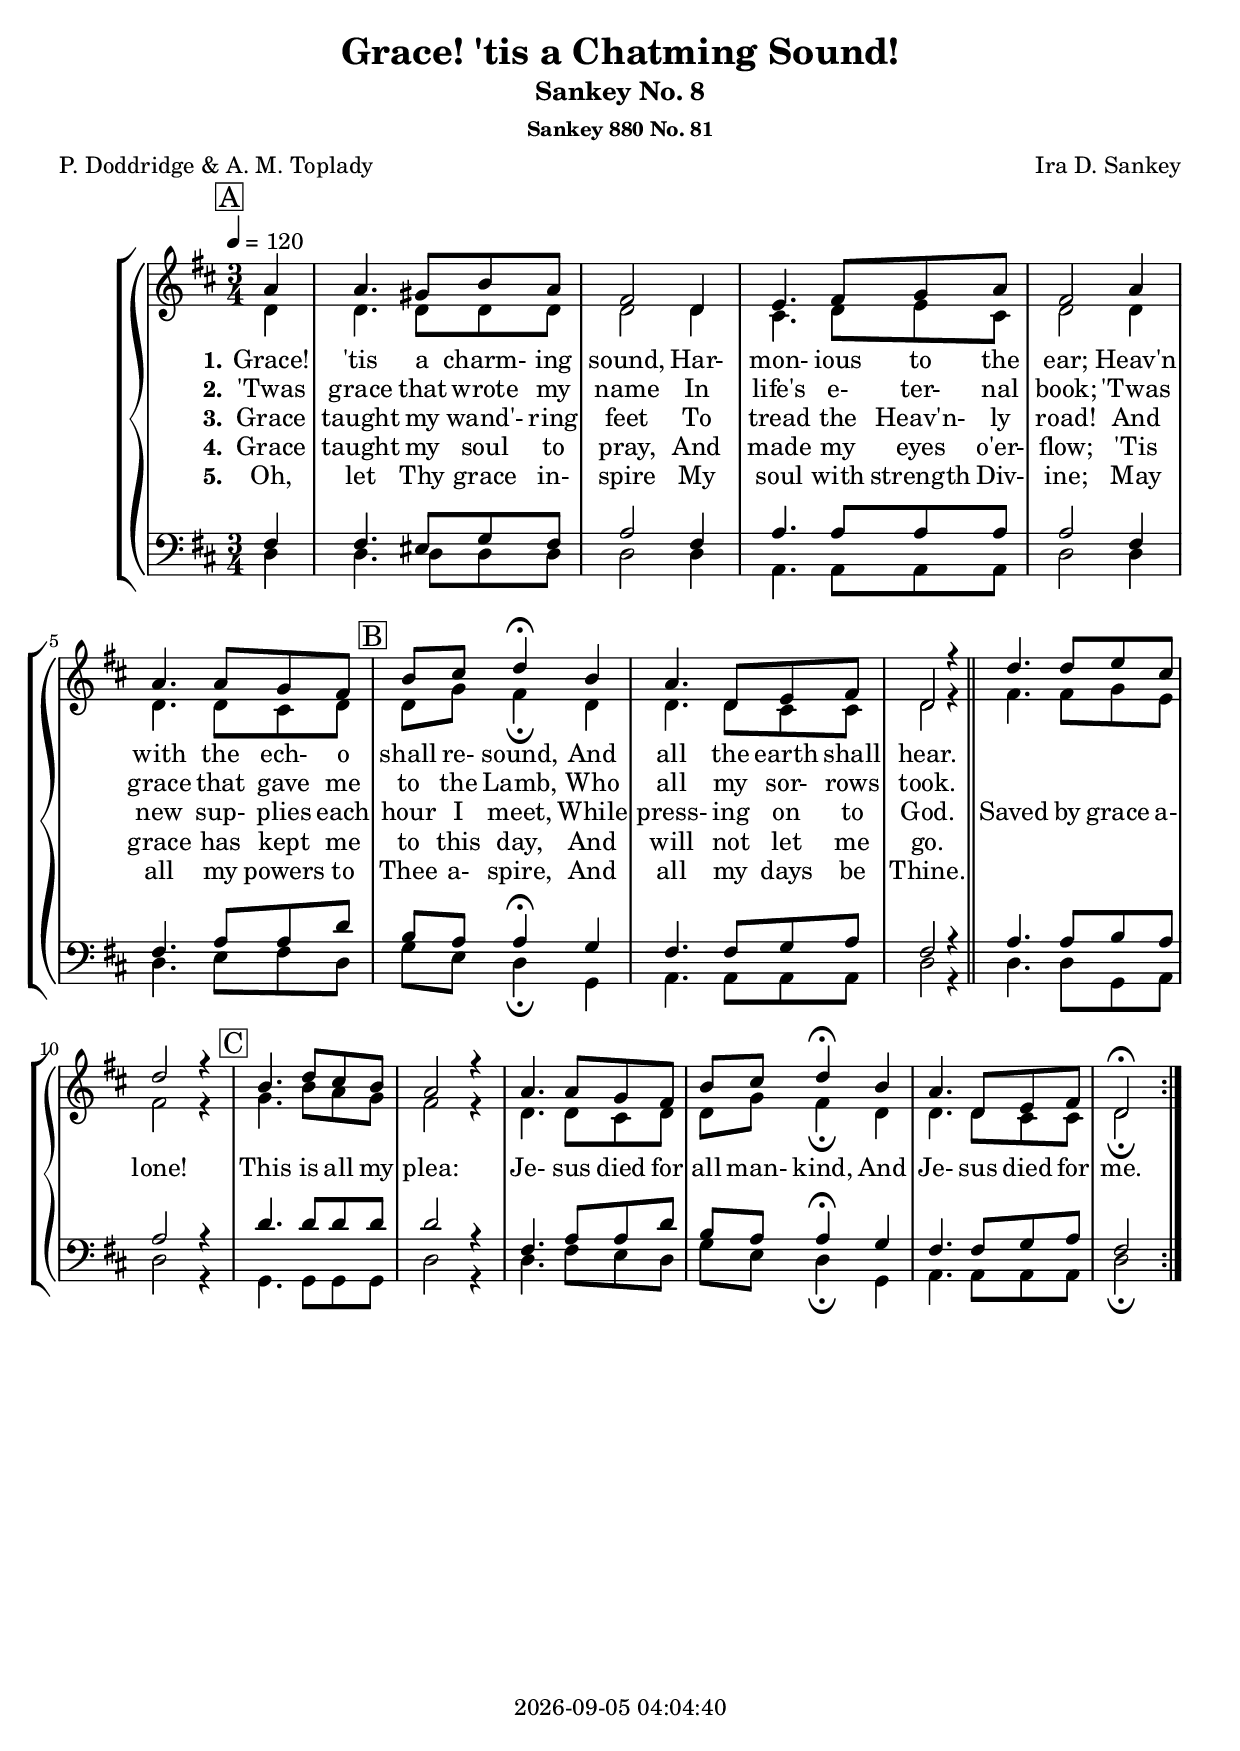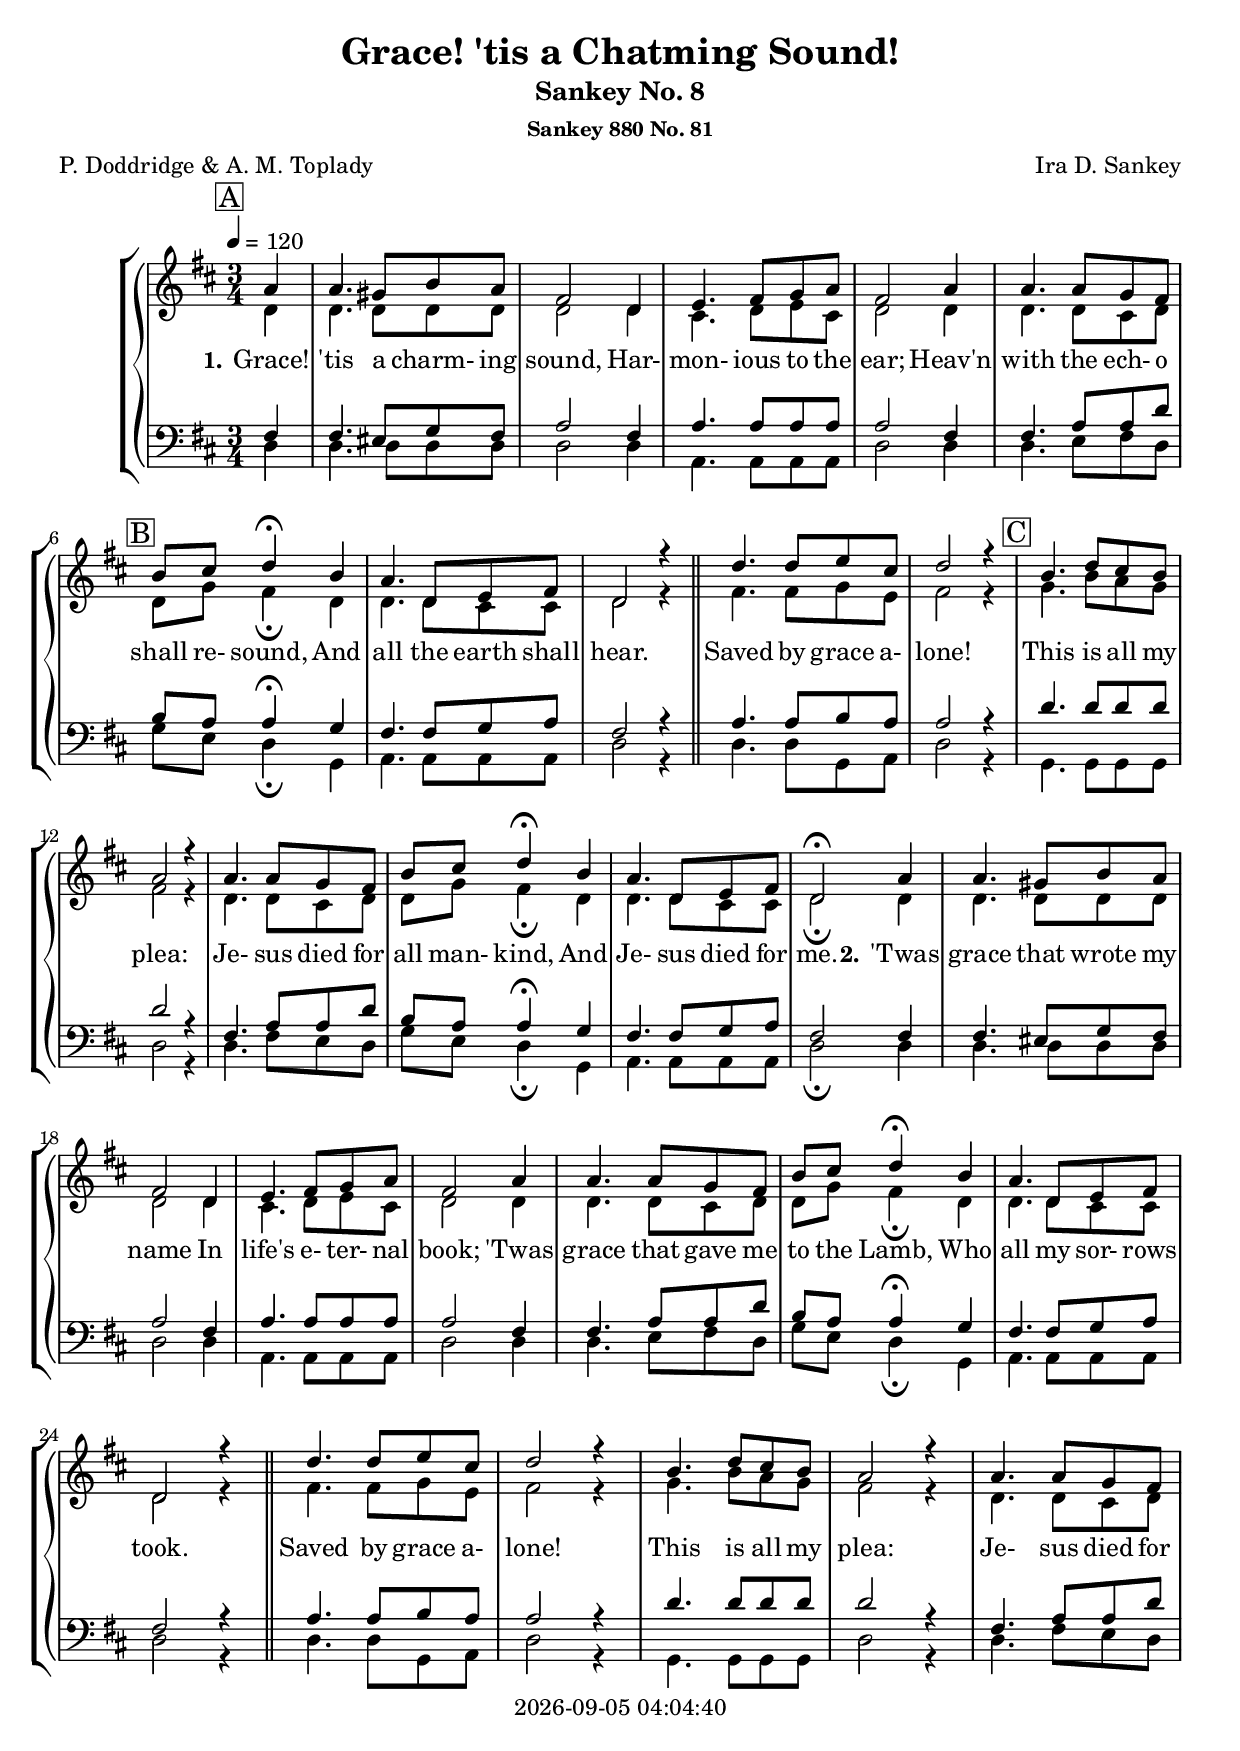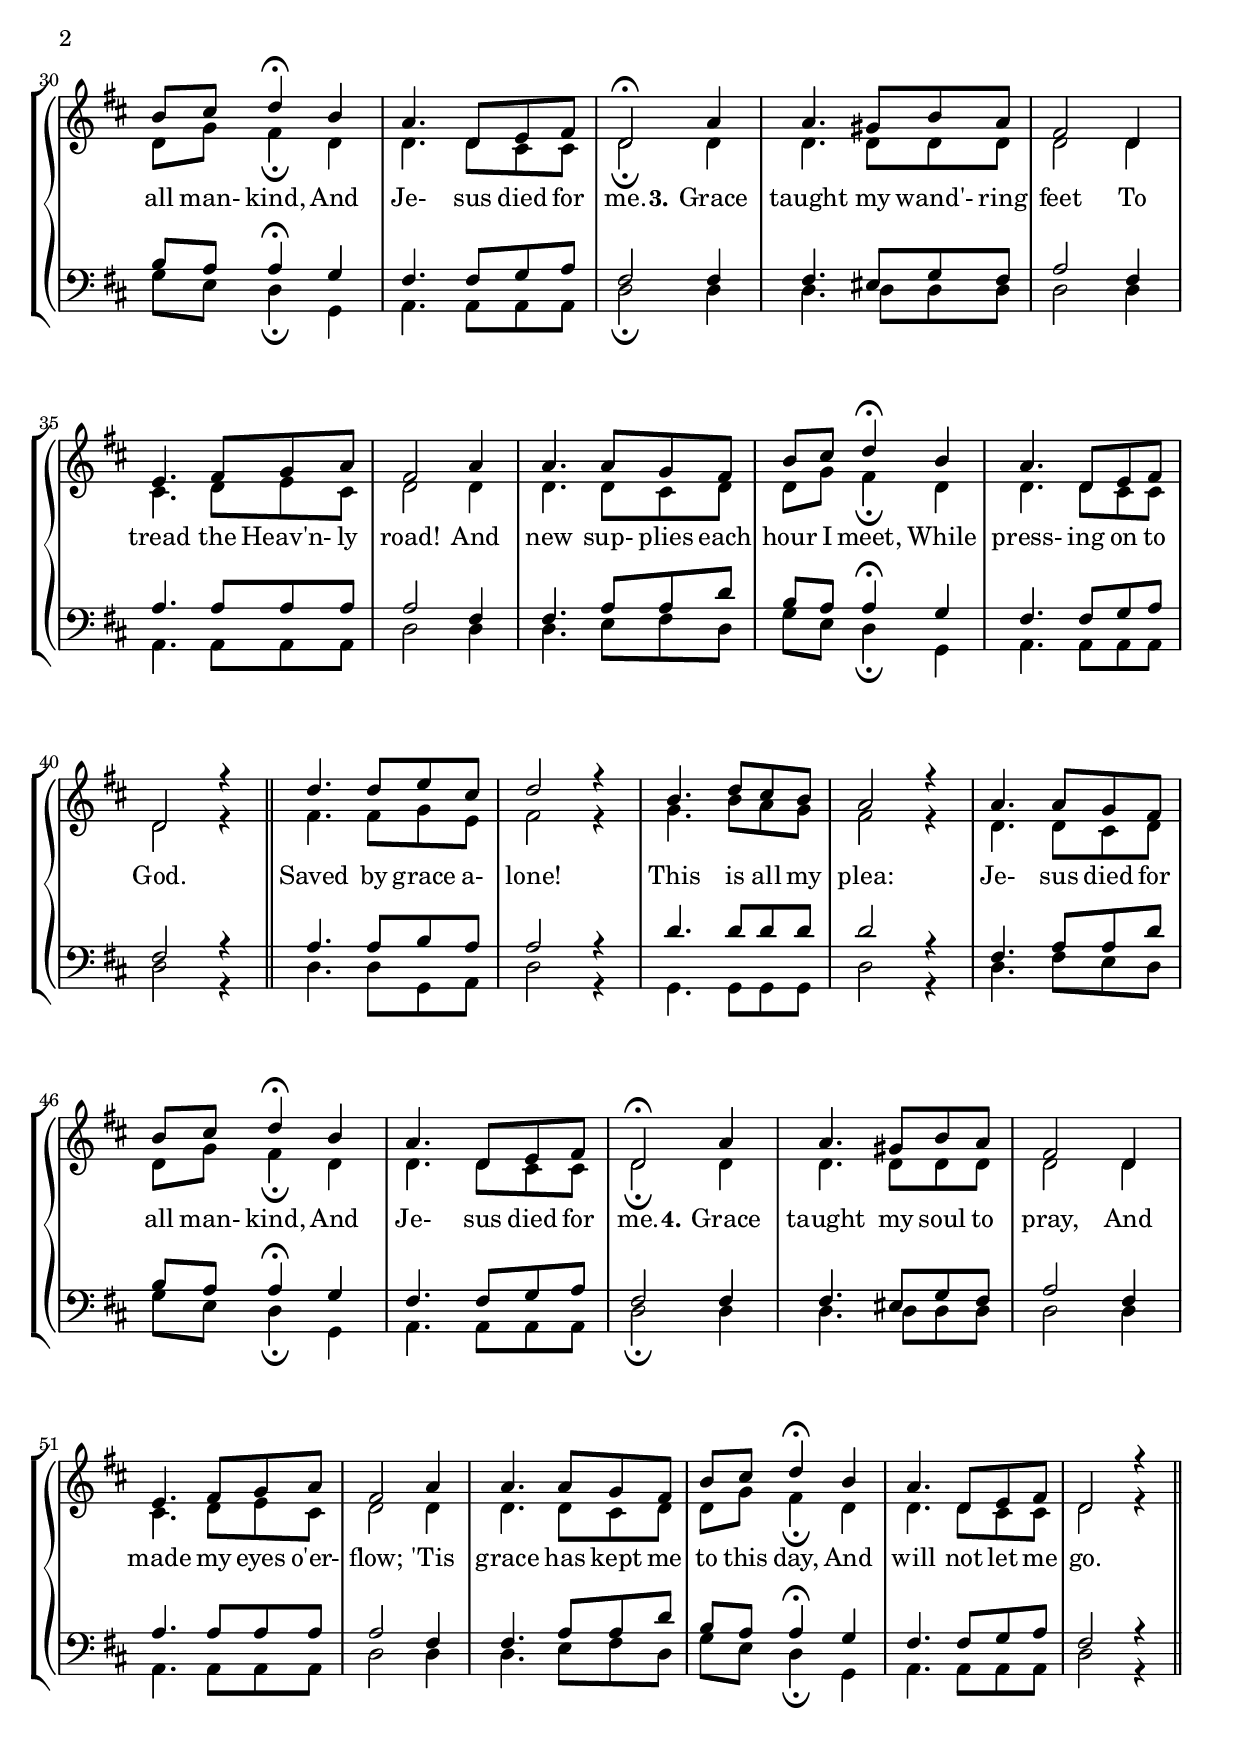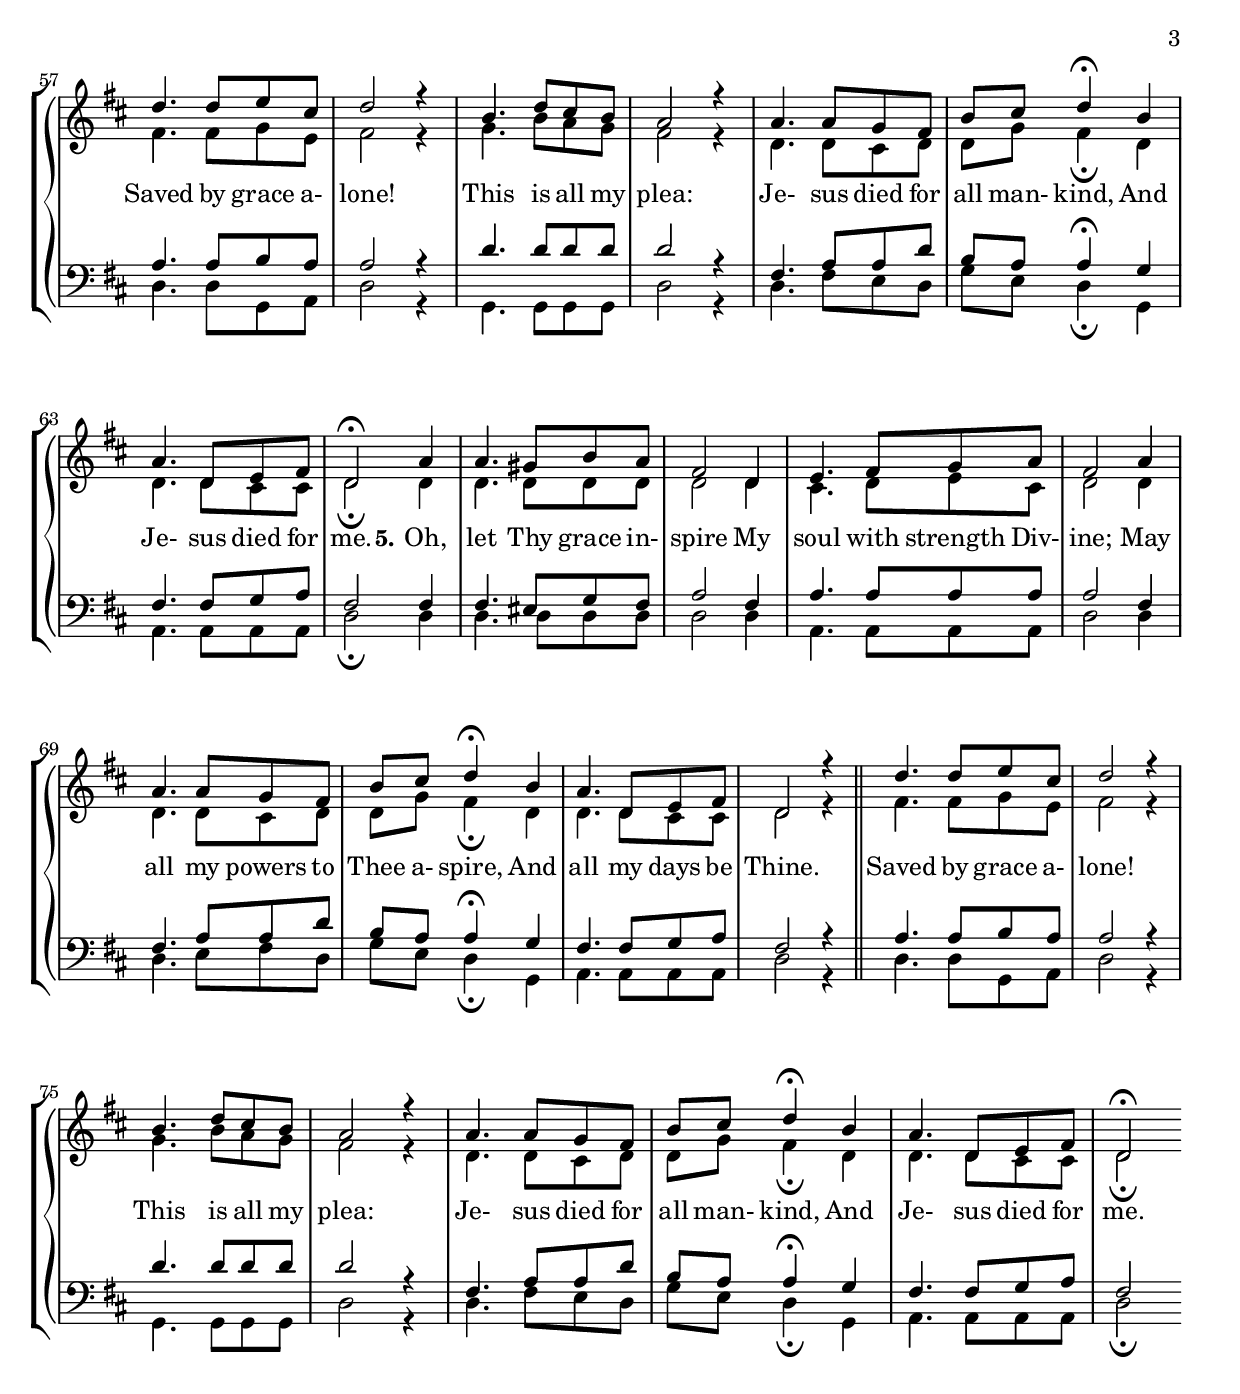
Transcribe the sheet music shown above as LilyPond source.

\version "2.20.2"

\include "articulate.ly"

today = #(strftime "%Y-%m-%d %H:%M:%S" (localtime (current-time)))

\header {
% centered at top
%  dedication  = "dedication"
  title       = "Grace! 'tis a Chatming Sound!"
  subtitle    = "Sankey No. 8"
  subsubtitle = "Sankey 880 No. 81"
%  instrument  = "instrument"
  
% arrangement of following lines:
%
%  poet    composer
%  meter   arranger
%  piece       opus

  composer    = "Ira D. Sankey"
%  arranger    = "arranger"
%  opus        = "opus"

  poet        = "P. Doddridge & A. M. Toplady"
%  meter       = "meter"
%  piece       = "piece"

% centered at bottom
% tagline     = "tagline" % default lilypond version
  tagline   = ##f
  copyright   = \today
}

% #(set-global-staff-size 16)

global = {
  \key d \major
  \time 3/4
  \tempo 4=120
  \partial 4
}

RehearsalTrack = {
% \set Score.currentBarNumber = #5
% \mark \markup { \circle "1a" }
  \mark \markup { \box "A" } s4 s2.*5
  \mark \markup { \box "B" } s2.*5
  \mark \markup { \box "C" } s2.*5 s2
}

TempoTrack = {
  \repeat volta 5 {
    s4\tempo 4=120
    s2.*5
    s4\tempo 4=40 s4\tempo 4=120 s4
    s2.*7
    s4\tempo 4=40 s4\tempo 4=120 s4
    s2.\tempo 4=50
    s2\tempo 4=120
  }
}

soprano = \relative c'' {
  \global
  \repeat volta 5 {
    a4
    a4. gis8 b a
    fis2 d4
    e4. fis8 g a
    fis2 a4
    a4. a8 g fis
    b8 cis d4\fermata b % B
    a4. d,8 e fis
    d2 r4 \bar "||"
    d'4. d8 e cis
    d2 r4
    b4. d8 cis b % C
    a2 r4
    a4. a8 g fis
    b8 cis d4\fermata b
    a4. d,8 e fis
    d2\fermata
  }
}

dynamicsWomen = {
  \override DynamicTextSpanner.style = #'none
}

alto = \relative c' {
  \global
  \repeat volta 5 {
    d4
    d4. d8 d d
    d2 d4
    cis4. d8 e cis
    d2 d4
    d4. d8 cis d
    d8 g fis4\fermata d % B
    d4. d8 cis cis
    d2 r4
    fis4. fis8 g e
    fis2 r4
    g4. b8 a g % C
    fis2 r4
    d4. d8 cis d
    d8 g fis4\fermata d
    d4. d8 cis cis
    d2\fermata
  }
}

tenor = \relative c {
  \global
  \repeat volta 5 {
    fis4
    fis4. eis8 g fis
    a2 fis4
    a4. a8 a a
    a2 fis4
    fis4. a8 a d
    b8 a a4\fermata g % B
    fis4. fis8 g a
    fis2 r4
    a4. a8 b a
    a2 r4
    d4. d8 d d % C
    d2 r4
    fis,4. a8 a d
    b8 a a4\fermata g
    fis4. fis8 g a
    fis2
  }
}

dynamicsMen = {
  \override DynamicTextSpanner.style = #'none
}

bass= \relative c {
  \global
  \repeat volta 5 {
    d4
    d4. d8 d d
    d2 d4
    a4. a8 a a
    d2 d4
    d4. e8 fis d
    g8 e d4\fermata g, % B
    a4. a8 a a
    d2 r4
    d4. d8 g, a
    d2 r4
    g,4. g8 g g % C
    d'2 r4
    d4. fis8 e d
    g8 e d4\fermata g,
    a4. a8 a a
    d2\fermata
  }
}

chorus = \lyricmode {
  Saved by grace a- lone!
  This is all my plea:
  Je- sus died for all man- kind,
  And Je- sus died for me.
}

wordsOne = \lyricmode {
  \set stanza = "1."
  Grace! 'tis a charm- ing sound,
  Har- mon- ious to the ear;
  Heav'n with the ech- o shall re- sound,
  And all the earth shall hear.
}
  
wordsTwo = \lyricmode {
  \set stanza = "2."
  'Twas grace that wrote my name
  In life's e- ter- nal book;
  'Twas grace that gave me to the Lamb,
  Who all my sor- rows took.
}
  
wordsThree = \lyricmode {
  \set stanza = "3."
  Grace taught my wand'- ring feet
  To tread the Heav'n- ly road!
  And new sup- plies each hour I meet,
  While press- ing on to God.
}
  
wordsFour = \lyricmode {
  \set stanza = "4."
  Grace taught my soul to pray,
  And made my eyes o'er- flow;
  'Tis grace has kept me to this day,
  And will not let me go.
}
  
wordsFive = \lyricmode {
  \set stanza = "5."
  Oh, let Thy grace in- spire
  My soul with strength Div- ine;
  May all my powers to Thee a- spire,
  And all my days be Thine.
}
  
wordsMidi = \lyricmode {
  \set stanza = "1. "
  "Grace! " "'tis " "a " charm "ing " "sound, "
  "\nHar" mon "ious " "to " "the " "ear; "
  "\nHeav'n " "with " "the " ech "o " "shall " re "sound, "
  "\nAnd " "all " "the " "earth " "shall " "hear. "
  "\nSaved " "by " "grace " a "lone! "
  "\nThis " "is " "all " "my " "plea: "
  "\nJe" "sus " "died " "for " "all " man "kind, "
  "\nAnd " Je "sus " "died " "for " "me.\n"

  \set stanza = "2. "
  "\n'Twas " "grace " "that " "wrote " "my " "name "
  "\nIn " "life's " e ter "nal " "book; "
  "\n'Twas " "grace " "that " "gave " "me " "to " "the " "Lamb, "
  "\nWho " "all " "my " sor "rows " "took. "
  "\nSaved " "by " "grace " a "lone! "
  "\nThis " "is " "all " "my " "plea: "
  "\nJe" "sus " "died " "for " "all " man "kind, "
  "\nAnd " Je "sus " "died " "for " "me.\n"

  \set stanza = "3. "
  "\nGrace " "taught " "my " wand' "ring " "feet "
  "\nTo " "tread " "the " Heav'n "ly " "road! "
  "\nAnd " "new " sup "plies " "each " "hour " "I " "meet, "
  "\nWhile " press "ing " "on " "to " "God. "
  "\nSaved " "by " "grace " a "lone! "
  "\nThis " "is " "all " "my " "plea: "
  "\nJe" "sus " "died " "for " "all " man "kind, "
  "\nAnd " Je "sus " "died " "for " "me.\n"

  \set stanza = "4. "
  "\nGrace " "taught " "my " "soul " "to " "pray, "
  "\nAnd " "made " "my " "eyes " o'er "flow; "
  "\n'Tis " "grace " "has " "kept " "me " "to " "this " "day, "
  "\nAnd " "will " "not " "let " "me " "go. "
  "\nSaved " "by " "grace " a "lone! "
  "\nThis " "is " "all " "my " "plea: "
  "\nJe" "sus " "died " "for " "all " man "kind, "
  "\nAnd " Je "sus " "died " "for " "me.\n"

  \set stanza = "5. "
  "\nOh, " "let " "Thy " "grace " in "spire "
  "\nMy " "soul " "with " "strength " Div "ine; "
  "\nMay " "all " "my " "powers " "to " "Thee " a "spire, "
  "\nAnd " "all " "my " "days " "be " "Thine. "
  "\nSaved " "by " "grace " a "lone! "
  "\nThis " "is " "all " "my " "plea: "
  "\nJe" "sus " "died " "for " "all " man "kind, "
  "\nAnd " Je "sus " "died " "for " "me. "
}
  
\book {
  \bookOutputSuffix "repeat"
  \score {
%    \unfoldRepeats \articulate <<
    \context GrandStaff <<
      <<
        \new ChoirStaff <<
                                  % Joint soprano/alto staff
          \new Dynamics \dynamicsWomen
          \new Staff <<
            \new Voice \RehearsalTrack
            \new Voice = "soprano" { \voiceOne \soprano }
            \new Voice = "alto"    { \voiceTwo \alto    }
            \new Lyrics \lyricsto "soprano" \wordsOne
            \new Lyrics \lyricsto "soprano" \wordsTwo
            \new Lyrics \lyricsto "soprano" { \wordsThree \chorus }
            \new Lyrics \lyricsto "soprano" \wordsFour
            \new Lyrics \lyricsto "soprano" \wordsFive
          >>
                                  % Joint tenor/bass staff
          \new Dynamics \dynamicsMen
          \new Staff <<
            \clef "bass"
            \new Voice = "tenor" { \voiceOne \tenor }
            \new Voice = "bass"  { \voiceTwo \bass  }
          >>
        >>
      >>
    >>
    \layout {
      indent = 1.5\cm
      \context {
        \Staff \RemoveAllEmptyStaves
      }
    }
    \midi {}
  }
}  
\book {
  \bookOutputSuffix "single"
  \score {
    \unfoldRepeats
%    \articulate
    <<
    \context GrandStaff <<
      <<
        \new ChoirStaff <<
                                  % Joint soprano/alto staff
          \new Dynamics \dynamicsWomen
          \new Staff <<
            \new Voice \RehearsalTrack
            \new Voice = "soprano" { \voiceOne \soprano }
            \new Voice = "alto"    { \voiceTwo \alto    }
            \new Lyrics \lyricsto "soprano" { \wordsOne   \chorus
                                              \wordsTwo   \chorus
                                              \wordsThree \chorus
                                              \wordsFour  \chorus
                                              \wordsFive  \chorus
                                            }
          >>
                                  % Joint tenor/bass staff
          \new Dynamics \dynamicsMen
          \new Staff <<
            \clef "bass"
            \new Voice = "tenor" { \voiceOne \tenor }
            \new Voice = "bass"  { \voiceTwo \bass  }
          >>
        >>
      >>
    >>
    >>
    \layout {
      indent = 1.5\cm
      \context {
        \Staff \RemoveAllEmptyStaves
      }
    }
  }
}  

\book {
  \bookOutputSuffix "midi"
  \score {
    \unfoldRepeats
    % \articulate
    <<
    \context GrandStaff <<
      <<
        \new ChoirStaff <<
                                  % Joint soprano/alto staff
          \new Dynamics \dynamicsWomen
          \new Staff <<
            \new Voice \TempoTrack
            \new Voice = "soprano" { \voiceOne \soprano }
            \new Voice = "alto"    { \voiceTwo \alto    }
            \new Lyrics \lyricsto "soprano" \wordsMidi
          >>
                                  % Joint tenor/bass staff
          \new Dynamics \dynamicsMen
          \new Staff <<
            \clef "bass"
            \new Voice = "tenor" { \voiceOne \tenor }
            \new Voice = "bass"  { \voiceTwo \bass  }
          >>
        >>
      >>
    >>
    >>
    \midi {}
  }
}
